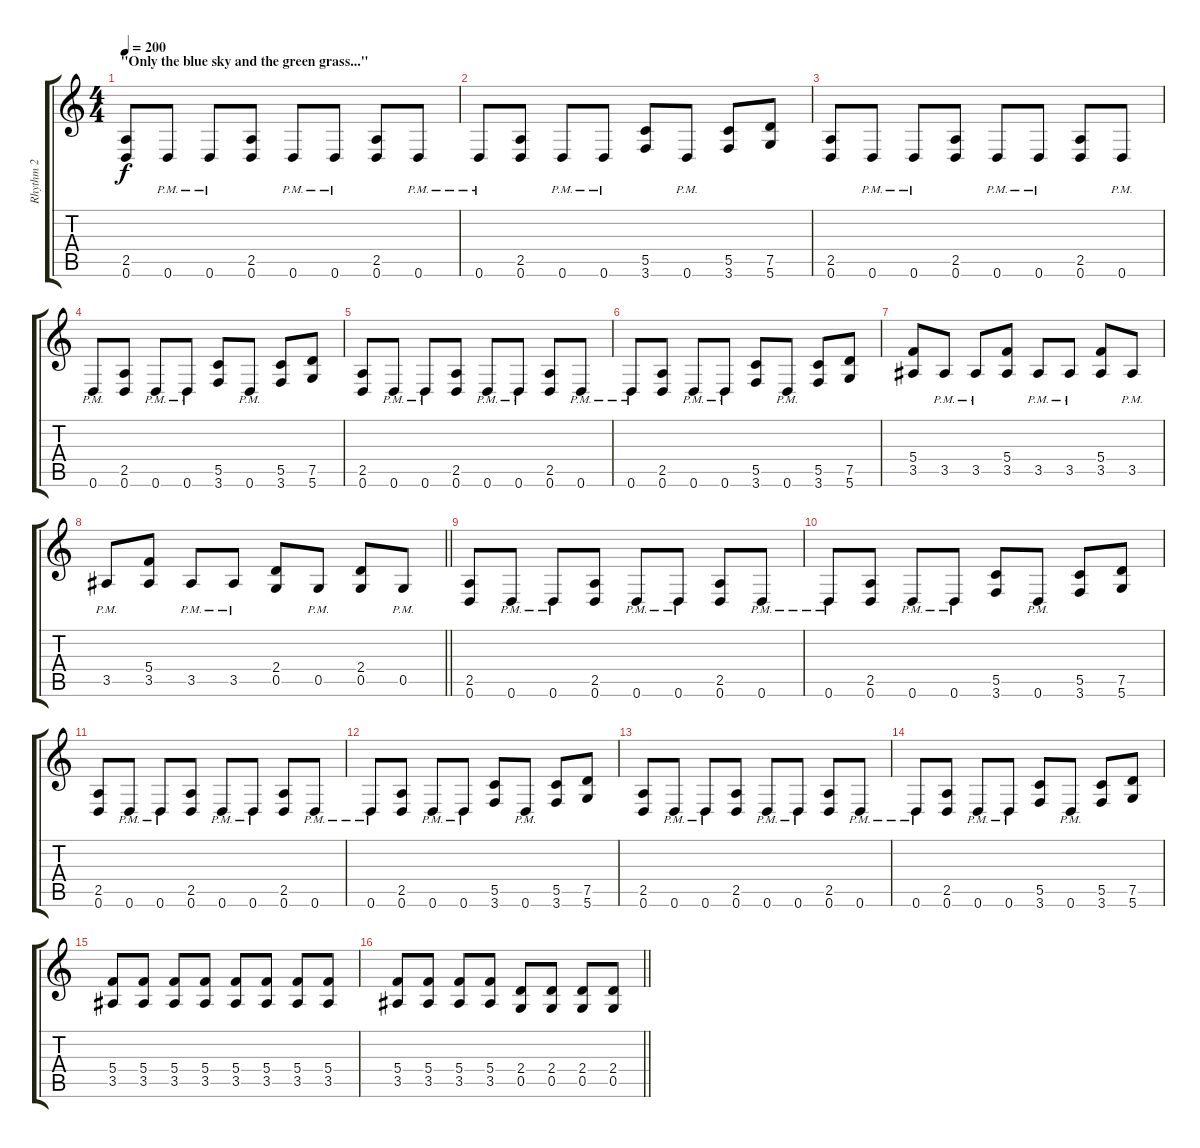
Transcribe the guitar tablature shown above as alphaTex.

\track ("Rhythm 2" "Rhythm 2") {instrument distortionguitar}
\staff {score tabs}
\tuning (D4 A3 F3 C3 G2 D2) {hide}
\ts (4 4)
\section ("" "\"Only the blue sky and the green grass...\"")
\tempo 200
\clef g2
\ks c
(2.5 0.6).8{dy f} 0.6{pm}.8 0.6{pm}.8 (2.5 0.6).8 0.6{pm}.8 0.6{pm}.8 (2.5 0.6).8 0.6{pm}.8 |
0.6{pm}.8 (2.5 0.6).8 0.6{pm}.8 0.6{pm}.8 (5.5 3.6).8 0.6{pm}.8 (5.5 3.6).8 (7.5 5.6).8 |
(2.5 0.6).8 0.6{pm}.8 0.6{pm}.8 (2.5 0.6).8 0.6{pm}.8 0.6{pm}.8 (2.5 0.6).8 0.6{pm}.8 |
0.6{pm}.8 (2.5 0.6).8 0.6{pm}.8 0.6{pm}.8 (5.5 3.6).8 0.6{pm}.8 (5.5 3.6).8 (7.5 5.6).8 |
(2.5 0.6).8 0.6{pm}.8 0.6{pm}.8 (2.5 0.6).8 0.6{pm}.8 0.6{pm}.8 (2.5 0.6).8 0.6{pm}.8 |
0.6{pm}.8 (2.5 0.6).8 0.6{pm}.8 0.6{pm}.8 (5.5 3.6).8 0.6{pm}.8 (5.5 3.6).8 (7.5 5.6).8 |
(5.4 3.5).8 3.5{pm}.8 3.5{pm}.8 (5.4 3.5).8 3.5{pm}.8 3.5{pm}.8 (5.4 3.5).8 3.5{pm}.8 |
\barLineRight lightlight
3.5{pm}.8 (5.4 3.5).8 3.5{pm}.8 3.5{pm}.8 (2.4 0.5).8 0.5{pm}.8 (2.4 0.5).8 0.5{pm}.8 |
(2.5 0.6).8 0.6{pm}.8 0.6{pm}.8 (2.5 0.6).8 0.6{pm}.8 0.6{pm}.8 (2.5 0.6).8 0.6{pm}.8 |
0.6{pm}.8 (2.5 0.6).8 0.6{pm}.8 0.6{pm}.8 (5.5 3.6).8 0.6{pm}.8 (5.5 3.6).8 (7.5 5.6).8 |
(2.5 0.6).8 0.6{pm}.8 0.6{pm}.8 (2.5 0.6).8 0.6{pm}.8 0.6{pm}.8 (2.5 0.6).8 0.6{pm}.8 |
0.6{pm}.8 (2.5 0.6).8 0.6{pm}.8 0.6{pm}.8 (5.5 3.6).8 0.6{pm}.8 (5.5 3.6).8 (7.5 5.6).8 |
(2.5 0.6).8 0.6{pm}.8 0.6{pm}.8 (2.5 0.6).8 0.6{pm}.8 0.6{pm}.8 (2.5 0.6).8 0.6{pm}.8 |
0.6{pm}.8 (2.5 0.6).8 0.6{pm}.8 0.6{pm}.8 (5.5 3.6).8 0.6{pm}.8 (5.5 3.6).8 (7.5 5.6).8 |
(5.4 3.5).8 (5.4 3.5).8 (5.4 3.5).8 (5.4 3.5).8 (5.4 3.5).8 (5.4 3.5).8 (5.4 3.5).8 (5.4 3.5).8 |
\barLineRight lightlight
(5.4 3.5).8 (5.4 3.5).8 (5.4 3.5).8 (5.4 3.5).8 (2.4 0.5).8 (2.4 0.5).8 (2.4 0.5).8 (2.4 0.5).8
